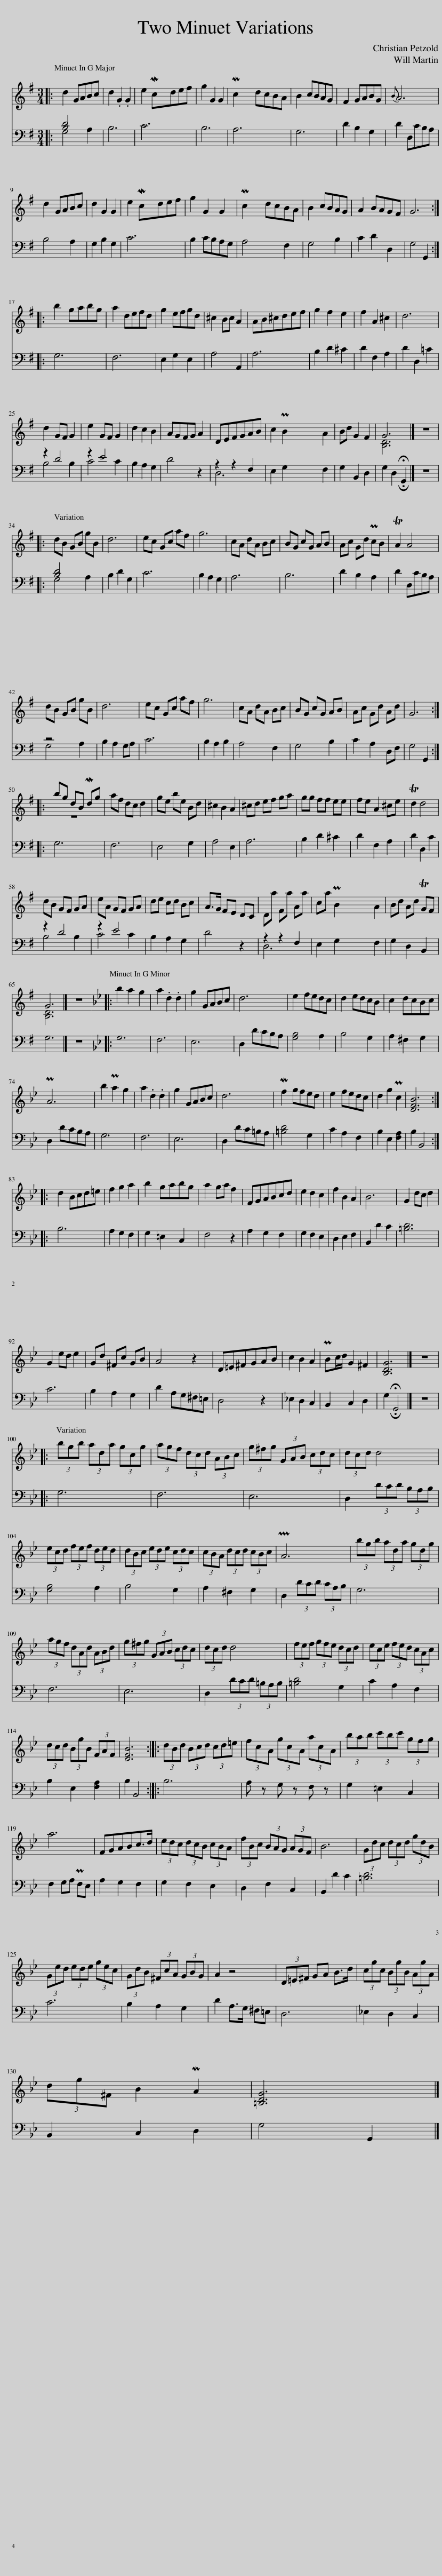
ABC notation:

X:1
%%score { ( 1 4 ) | ( 2 3 ) }
L:1/8
M:3/4
I:linebreak $
K:G
V:1 treble
V:4 treble
V:2 bass
V:3 bass
V:1
|: d2 GABc | d2 .G2 .G2 | e2 Mcdef | g2 .G2 .G2 | Mc2 dcBA | %5
 B2 cBAG | F2 GABG |{B} A6 |$ d2 GABc | d2 .G2 .G2 | %10
 e2 Mcdef | g2 .G2 .G2 | Mc2 dcBA | B2 cBAG | A2 BAGF | %15
 G6 ::$ b2 gabg | a2 defd | g2 efgd | ^c2 Bc A2 | %20
 AB^cdef | g2 f2 e2 | f2 A2 ^c2 | d6 |$ d2 GF G2 | %25
 e2 GF G2 | d2 c2 B2 | AGFG A2 | DEFGAB | c2 PB2 A2 | %30
 Bd G2 F2 | G6 |] z6 |:$ dB GB gB | d6 | %35
 ec Gc af | g6 | cA dA Bc | BG cG AB | Ac Gd PcB | %40
 TA2 A4 |$ dB GB gB | d6 | ec Gc af | g6 | %45
 cA dA Bc | BG cG AB | Ac Gd Ad | G6 ::$ bg dB Mdg | %50
 af dc d2 | ge be Bd | ^c2 B2 A2 | ^cd ef ga | gg ff ee | %55
 fe A2 ^ce | Td2 d4 |$ dB GF GA | eA GF GA | de cd Bc | %60
 A>G FE DC | Da Fa Aa | ca PB2 A2 | Bd Ad TGF |$ G6 |] %65
 z6 |:[K:Bb] b2 a2 g2 | a2 .d2 .d2 | g2 GABc | d6 | %70
 e2 fedc | d2 edcB | c2 dcBc |$ PA6 | b2 Pa2 g2 | %75
 a2 .d2 .d2 | g2 GABc | d6 | Mf2 gfed | e2 fedc | %80
 d2 g2 Pc2 | [DFB]6 ::$ d2 Bcd=e | f2 g2 a2 | b2 gabg | %85
 a2 ga f2 | FGABcd | e2 d2 c2 | f2 B2 A2 | B6 | %90
 G2 dc d2 |$ G2 ed e2 | Gd ^Fc GB | A4 z2 | D=E^FGAB | %95
 c2 B2 A2 | PBc/d/ G2 ^F2 | [B,DG]6 |] z6 |:$!f! (3bgb (3ada (3gcg | %100
 (3agf (3dcd (3ABc | (3g^fg (3GAB (3cdc | (3dcd d4 |$ (3ecd (3fef (3ded | (3dBc (3ede (3cdc | %105
 (3cBA (3dcd (3cBc | PA6 | (3bgb (3ada (3gdg |$ (3agf (3dAd (3ABd | (3g^fg (3GAB (3cdc | %110
 (3dcd d4 | (3fef (3gfe (3dcd | (3ece (3fed (3cAc |$ (3dcd (3BgB (3FAF | [DFB]6 :: %115
 (3dBd (3Bcd (3cd=e | (3fcA (3gcA (3acA | (3bab (3c'bc' (3gfg |$ a6 | FGABc>d | %120
 (3edc (3dcB (3cBA | (3fBc (3BAG (3AGF | B6 | (3Gdc (3dcd (3gdB |$ (3Ged (3ede (3gec | %125
 (3GdB (3^FcA (3GBG | A2 z4 | (3D=E^F GA B>d | (3cgc (3BgB (3AgA |$ (3dg^F B2 MA2 | %130
 [=B,DG]6 |] %131
V:2
|: [B,D]4 A,2 | B,6 | C6 | B,6 | A,6 | %5
 G,6 | D2 B,2 G,2 | D2 D,CB,A, |$ B,4 A,2 | G,2 .B,2 .G,2 | %10
 C6 | B,2 CB,A,G, | A,4 F,2 | G,4 B,2 | C2 D2 D,2 | %15
 G,4 G,,2 ::$ G,6 | F,6 | E,2 G,2 E,2 | A,4 A,,2 | %20
 A,6 | B,2 D2 ^C2 | D2 F,2 A,2 | D2 D,2 =C2 |$ z2 D4 | %25
 z2 E4 | B,2 A,2 G,2 | D4 z2 | z2 z2 F,2 | E,2 G,2 F,2 | %30
 G,2 B,,2 D,2 | G,2 D,2 !fermata!G,,2 |] z6 |:$ [B,D]4 A,2 | B,2 D2 G,2 | %35
 C6 | B,2 A,2 G,2 | A,6 | B,6 | D2 B,2 A,2 | %40
 D2 D,CB,A, |$ z4 A,2 | B,2 A,2 G,A, | C6 | B,2 A,2 B,2 | %45
 A,4 F,2 | G,4 B,2 | C2 A,2 D,F, | G,4 G,,2 ::$ G,6 | %50
 F,6 | E,4 G,2 | A,4 E,2 | A,6 | B,2 D2 ^C2 | %55
 D2 F,2 A,2 | D2 D,2 C2 |$ z2 D4 | z2 E4 | B,2 A,2 G,2 | %60
 D4 z2 | z2 z2 F,2 | E,2 G,2 F,2 | G,2 D,2 B,,2 |$ G,6 |] %65
 z6 |:[K:Bb] G,6 | F,6 | E,6 | D,2 DCB,A, | %70
 [G,B,]4 A,2 | B,4 G,2 | A,2 ^F,2 G,2 |$ D,2 DCB,A, | G,6 | %75
 F,6 | E,6 | D,2 DC=B,A, | [=B,D]4 G,2 | C2 A,2 F,2 | %80
 B,2 E,2 [F,A,]2 | B,2 B,,4 ::$ B,6 | A,2 G,2 F,2 | G,2 =E,2 C,2 | %85
 F,4 z2 | A,2 G,2 F,2 | G,2 F,2 E,2 | D,2 E,2 F,2 | B,,2 D2 C2 | %90
 [=B,D]6 |$ C6 | B,2 A,2 G,2 | D2 A,G,^F,=E, | D,4 z2 | %95
 _E,2 D,2 C,2 | B,,2 C,2 D,2 | G,2 !fermata!G,,4 |] z6 |:$ G,6 | %100
 F,6 | E,6 | D,2 (3DCD (3B,A,B, |$ [G,B,]4 A,2 | B,4 G,2 | %105
 A,2 ^F,2 G,2 | D,2 (3DCD (3CA,B, | G,6 |$ F,6 | E,6 | %110
 D,2 (3DCD (3=B,A,B, | [=B,D]4 G,2 | C2 A,2 F,2 |$ B,2 E,2 [F,A,]2 | B,2 B,,4 :: %115
 B,6 | A, z G, z F, z | G,2 =E,2 C,2 |$ F,2 G,A, PF,E, | A,2 G,2 F,2 | %120
 G,2 F,2 E,2 | D,2 F,2 C,2 | B,,2 D2 C2 | [=B,D]6 |$ C6 | %125
 B,2 A,2 G,2 | D2 A,>G, ^F,=E, | D,6 | _E,2 D,2 C,2 |$ B,,2 C,2 D,2 | %130
 G,4 G,,2 |] %131
V:3
|: G,4 x2 | x6 | x6 | x6 | x6 | %5
 x6 | x6 | x6 |$ x6 | x6 | %10
 x6 | x6 | x6 | x6 | x6 | %15
 x6 ::$ x6 | x6 | x6 | x6 | %20
 x6 | x6 | x6 | x6 |$ B,4 B,2 | %25
 C4 C2 | x6 | x6 | D,6 | x6 | %30
 x6 | x6 |] x6 |:$ G,4 x2 | x6 | %35
 x6 | x6 | x6 | x6 | x6 | %40
 x6 |$ G,4 x2 | x6 | x6 | x6 | %45
 x6 | x6 | x6 | x6 ::$ x6 | %50
 x6 | x6 | x6 | x6 | x6 | %55
 x6 | x6 |$ B,4 B,2 | C4 C2 | x6 | %60
 x6 | D,6 | x6 | x6 |$ x6 |] %65
 x6 |:[K:Bb] x6 | x6 | x6 | x6 | %70
 x6 | x6 | x6 |$ x6 | x6 | %75
 x6 | x6 | x6 | x6 | x6 | %80
 x6 | x6 ::$ x6 | x6 | x6 | %85
 x6 | x6 | x6 | x6 | x6 | %90
 x6 |$ x6 | x6 | x6 | x6 | %95
 x6 | x6 | x6 |] x6 |:$ x6 | %100
 x6 | x6 | x6 |$ x6 | x6 | %105
 x6 | x6 | x6 |$ x6 | x6 | %110
 x6 | x6 | x6 |$ x6 | x6 :: %115
 x6 | x6 | x6 |$ x6 | x6 | %120
 x6 | x6 | x6 | x6 |$ x6 | %125
 x6 | x6 | x6 | x6 |$ x6 | %130
 x6 |] %131
V:4
|: x6 | x6 | x2 x/4 x/4 x/ x3 | x6 | x/4 x/4 x3/2 x4 | %5
 x6 | x6 | x6 |$ x6 | x6 | %10
 x2 x/4 x/4 x/ x3 | x6 | x/4 x/4 x3/2 x4 | x6 | x6 | %15
 x6 ::$ x6 | x6 | x6 | x6 | %20
 x6 | x6 | x6 | x6 |$ x6 | %25
 x6 | x6 | x6 | x6 | x2 (5:4:5x/4 x/4 x/4 x/4 x/4 x x2 | %30
 x6 | [B,D]6 |] x6 |:$ x6 | x6 | %35
 x6 | x6 | x6 | x6 | x6 | %40
 x6 |$ x6 | x6 | x6 | x6 | %45
 x6 | x6 | x6 | x6 ::$ z6 | %50
 x6 | x6 | x6 | x6 | x6 | %55
 x6 | x6 |$ x6 | x6 | x6 | %60
 x6 | x6 | x2 (5:4:5x/4 x/4 x/4 x/4 x/4 x x2 | x6 |$ [B,D]6 |] %65
 x6 |:[K:Bb] x6 | x6 | x6 | x6 | %70
 x6 | x6 | x6 |$ x6 | x6 | %75
 x6 | x6 | x6 | x/4 x23/4 | x6 | %80
 x6 | x6 ::$ x6 | x6 | x6 | %85
 x6 | x6 | x6 | x6 | x6 | %90
 x6 |$ x6 | x6 | x6 | x6 | %95
 x6 | x6 | x6 |] x6 |:$ x6 | %100
 x6 | x6 | x6 |$ x6 | x6 | %105
 x6 | x6 | x6 |$ x6 | x6 | %110
 x6 | x6 | x6 |$ x6 | x6 :: %115
 x6 | x6 | x6 |$ x6 | x6 | %120
 x6 | x6 | x6 | x6 |$ x6 | %125
 x6 | x6 | x6 | x6 |$ x6 | %130
 x6 |] %131
